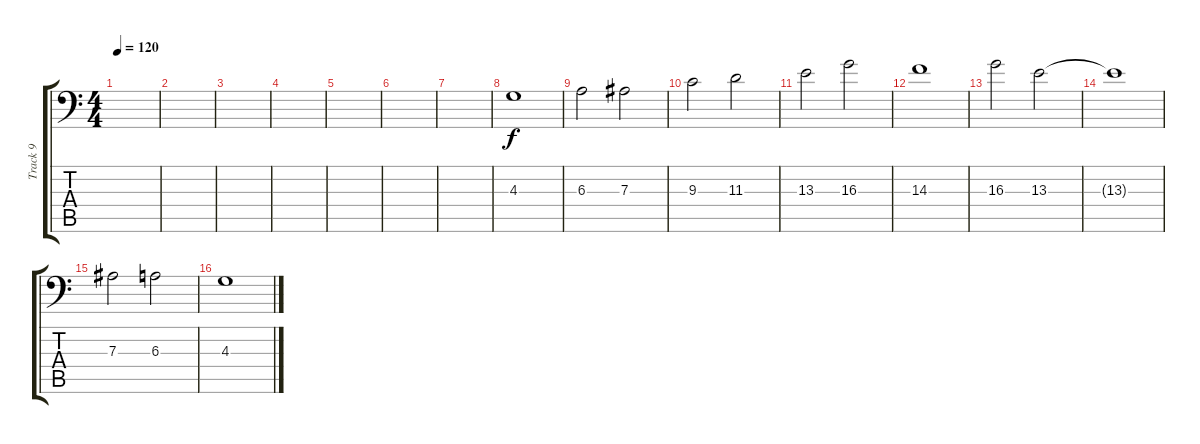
\track ("Track 9" "Track 9") {instrument synthstrings1}
\staff {score tabs}
\tuning (C4 G3 Eb3 Bb2 F2 Bb1) {hide}
\ts (4 4)
\tempo 120
\clef f4
\ks c
|
|
|
|
|
|
|
4.3.1 |
6.3.2 7.3.2 |
9.3.2 11.3.2 |
13.3.2 16.3.2 |
14.3.1 |
16.3.2 13.3.2 |
13.3{t}.1 |
7.3.2 6.3.2 |
4.3.1
